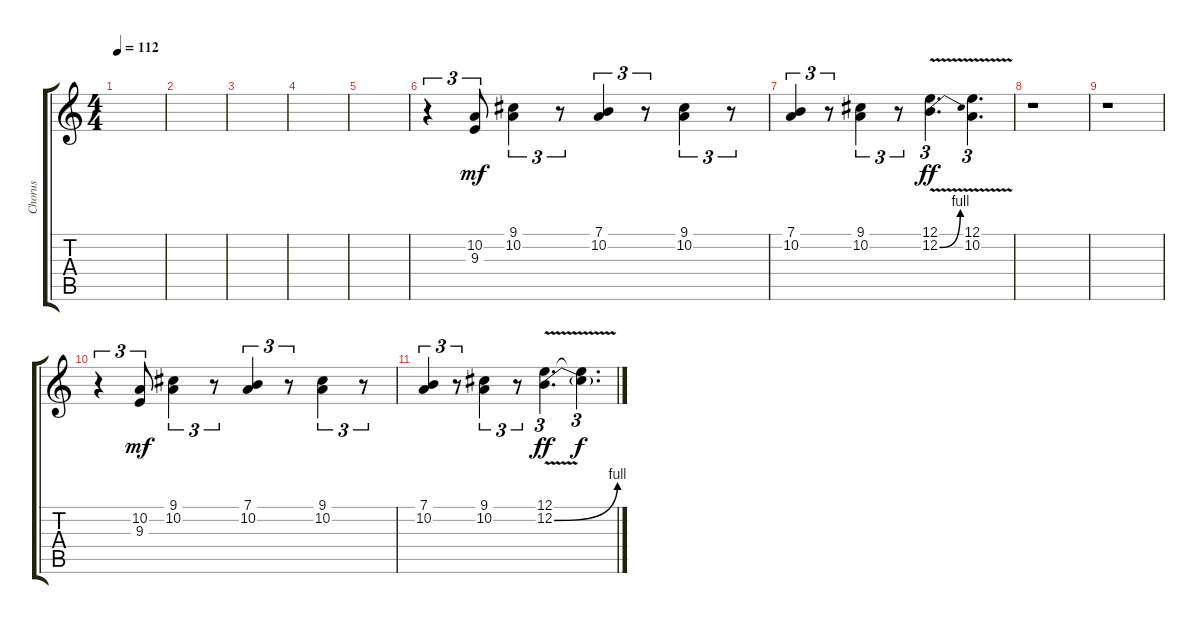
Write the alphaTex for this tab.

\track ("Chorus" "Chorus") {instrument tremolostrings}
\staff {score tabs}
\tuning (E4 B3 G3 D3 A2 E2) {hide}
\ts (4 4)
\tempo 112
\clef g2
\ks c
|
|
|
|
|
r.4{tu (3 2)} (10.2 9.3).8{tu (3 2) dy mf} (9.1 10.2).4{tu (3 2)} r.8{tu (3 2)} (7.1 10.2).4{tu (3 2)} r.8{tu (3 2)} (9.1 10.2).4{tu (3 2)} r.8{tu (3 2)} |
(7.1 10.2).4{tu (3 2)} r.8{tu (3 2)} (9.1 10.2).4{tu (3 2)} r.8{tu (3 2)} (12.1 12.2{be (bend 0 0 60 4) v}).4{d tu (3 2) dy ff} (12.1 10.2{v}).4{d tu (3 2)} |
r.1 |
r.1 |
r.4{tu (3 2)} (10.2 9.3).8{tu (3 2) dy mf} (9.1 10.2).4{tu (3 2)} r.8{tu (3 2)} (7.1 10.2).4{tu (3 2)} r.8{tu (3 2)} (9.1 10.2).4{tu (3 2)} r.8{tu (3 2)} |
(7.1 10.2).4{tu (3 2)} r.8{tu (3 2)} (9.1 10.2).4{tu (3 2)} r.8{tu (3 2)} (12.1 12.2{be (bend 0 0 60 4) v}).4{d tu (3 2) dy ff} (12.1{t} 12.2{t}).4{d tu (3 2) dy f}
